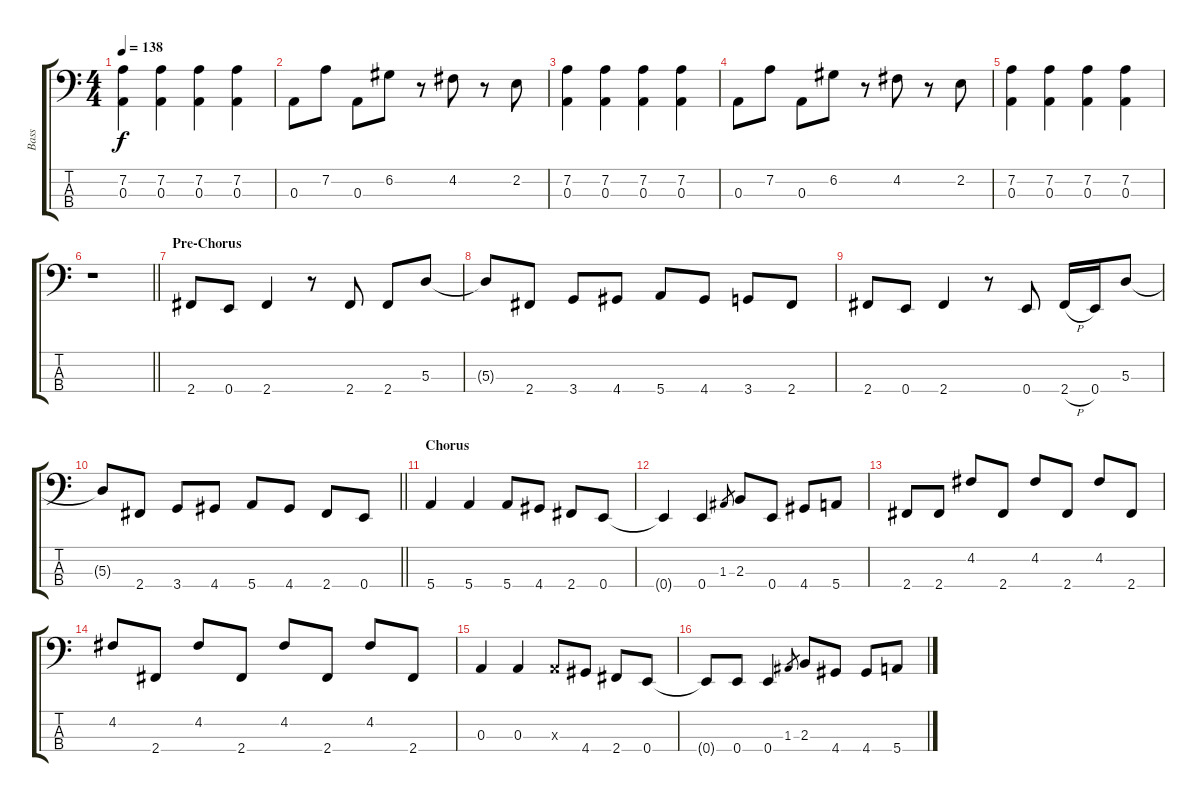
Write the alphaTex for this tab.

\track ("Bass" "Bass") {instrument electricbassfinger}
\staff {score tabs}
\tuning (G2 D2 A1 E1) {hide}
\ts (4 4)
\tempo 138
\clef f4
\ks c
(7.2 0.3).4{dy f} (7.2 0.3).4 (7.2 0.3).4 (7.2 0.3).4 |
0.3.8 7.2.8 0.3.8 6.2.8 r.8 4.2.8 r.8 2.2.8 |
(7.2 0.3).4 (7.2 0.3).4 (7.2 0.3).4 (7.2 0.3).4 |
0.3.8 7.2.8 0.3.8 6.2.8 r.8 4.2.8 r.8 2.2.8 |
(7.2 0.3).4 (7.2 0.3).4 (7.2 0.3).4 (7.2 0.3).4 |
\barLineRight lightlight
r.1 |
\section ("" "Pre-Chorus")
2.4.8 0.4.8 2.4.4 r.8 2.4.8 2.4.8 5.3.8 |
5.3{t}.8 2.4.8 3.4.8 4.4.8 5.4.8 4.4.8 3.4.8 2.4.8 |
2.4.8 0.4.8 2.4.4 r.8 0.4.8 2.4{h}.16 0.4.16 5.3.8 |
\barLineRight lightlight
5.3{t}.8 2.4.8 3.4.8 4.4.8 5.4.8 4.4.8 2.4.8 0.4.8 |
\section ("" "Chorus")
5.4.4 5.4.4 5.4.8 4.4.8 2.4.8 0.4.8 |
0.4{t}.4 0.4.4 1.3.8{gr} 2.3.8 0.4.8 4.4.8 5.4.8 |
2.4.8 2.4.8 4.2.8 2.4.8 4.2.8 2.4.8 4.2.8 2.4.8 |
4.2.8 2.4.8 4.2.8 2.4.8 4.2.8 2.4.8 4.2.8 2.4.8 |
0.3.4 0.3.4 0.3{x}.8 4.4.8 2.4.8 0.4.8 |
0.4{t}.8 0.4.8 0.4.4 1.3.8{gr} 2.3.8 4.4.8 4.4.8 5.4.8
